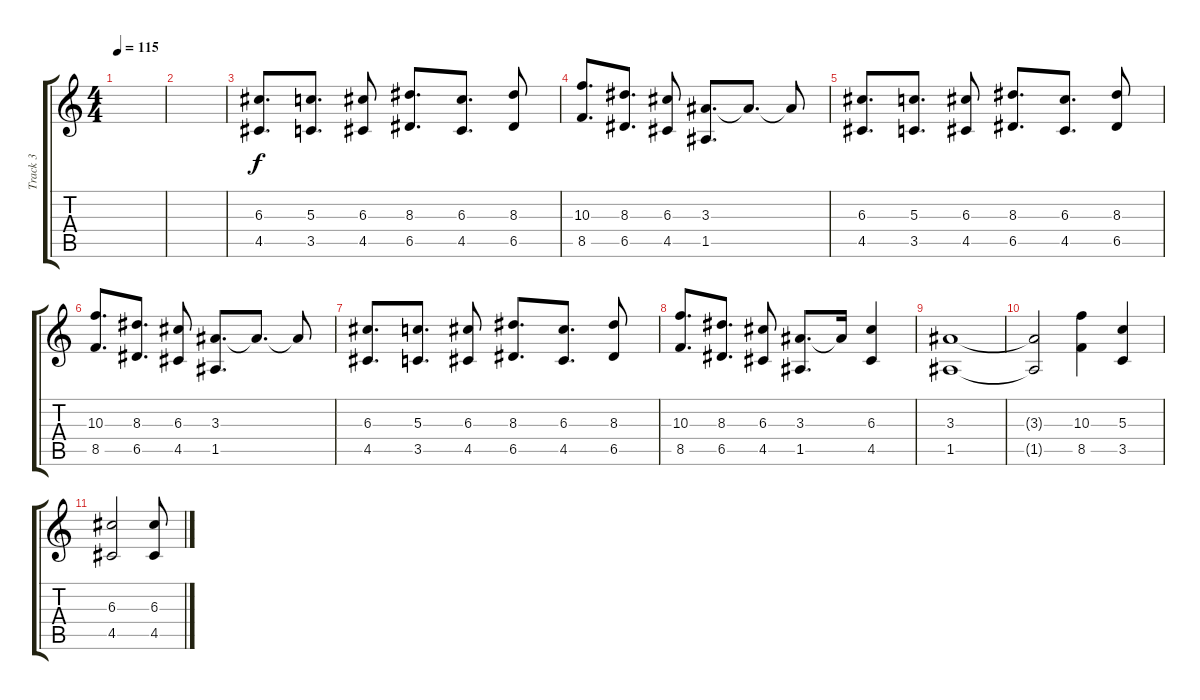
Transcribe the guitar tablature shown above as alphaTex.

\track ("Track 3" "Track 3") {instrument acousticguitarsteel}
\staff {score tabs}
\tuning (E4 B3 G3 D3 A2 E2) {hide}
\ts (4 4)
\tempo 115
\clef g2
\ks c
|
|
(6.3 4.5).8{d} (5.3 3.5).8{d} (6.3 4.5).8 (8.3 6.5).8{d} (6.3 4.5).8{d} (8.3 6.5).8 |
(10.3 8.5).8{d} (8.3 6.5).8{d} (6.3 4.5).8 (3.3 1.5).8{d} 3.3{t}.8{d} 3.3{t}.8 |
(6.3 4.5).8{d} (5.3 3.5).8{d} (6.3 4.5).8 (8.3 6.5).8{d} (6.3 4.5).8{d} (8.3 6.5).8 |
(10.3 8.5).8{d} (8.3 6.5).8{d} (6.3 4.5).8 (3.3 1.5).8{d} 3.3{t}.8{d} 3.3{t}.8 |
(6.3 4.5).8{d} (5.3 3.5).8{d} (6.3 4.5).8 (8.3 6.5).8{d} (6.3 4.5).8{d} (8.3 6.5).8 |
(10.3 8.5).8{d} (8.3 6.5).8{d} (6.3 4.5).8 (3.3 1.5).8{d} 3.3{t}.16 (6.3 4.5).4 |
(3.3 1.5).1 |
(3.3{t} 1.5{t}).2 (10.3 8.5).4 (5.3 3.5).4 |
(6.3 4.5).2 (6.3 4.5).8
